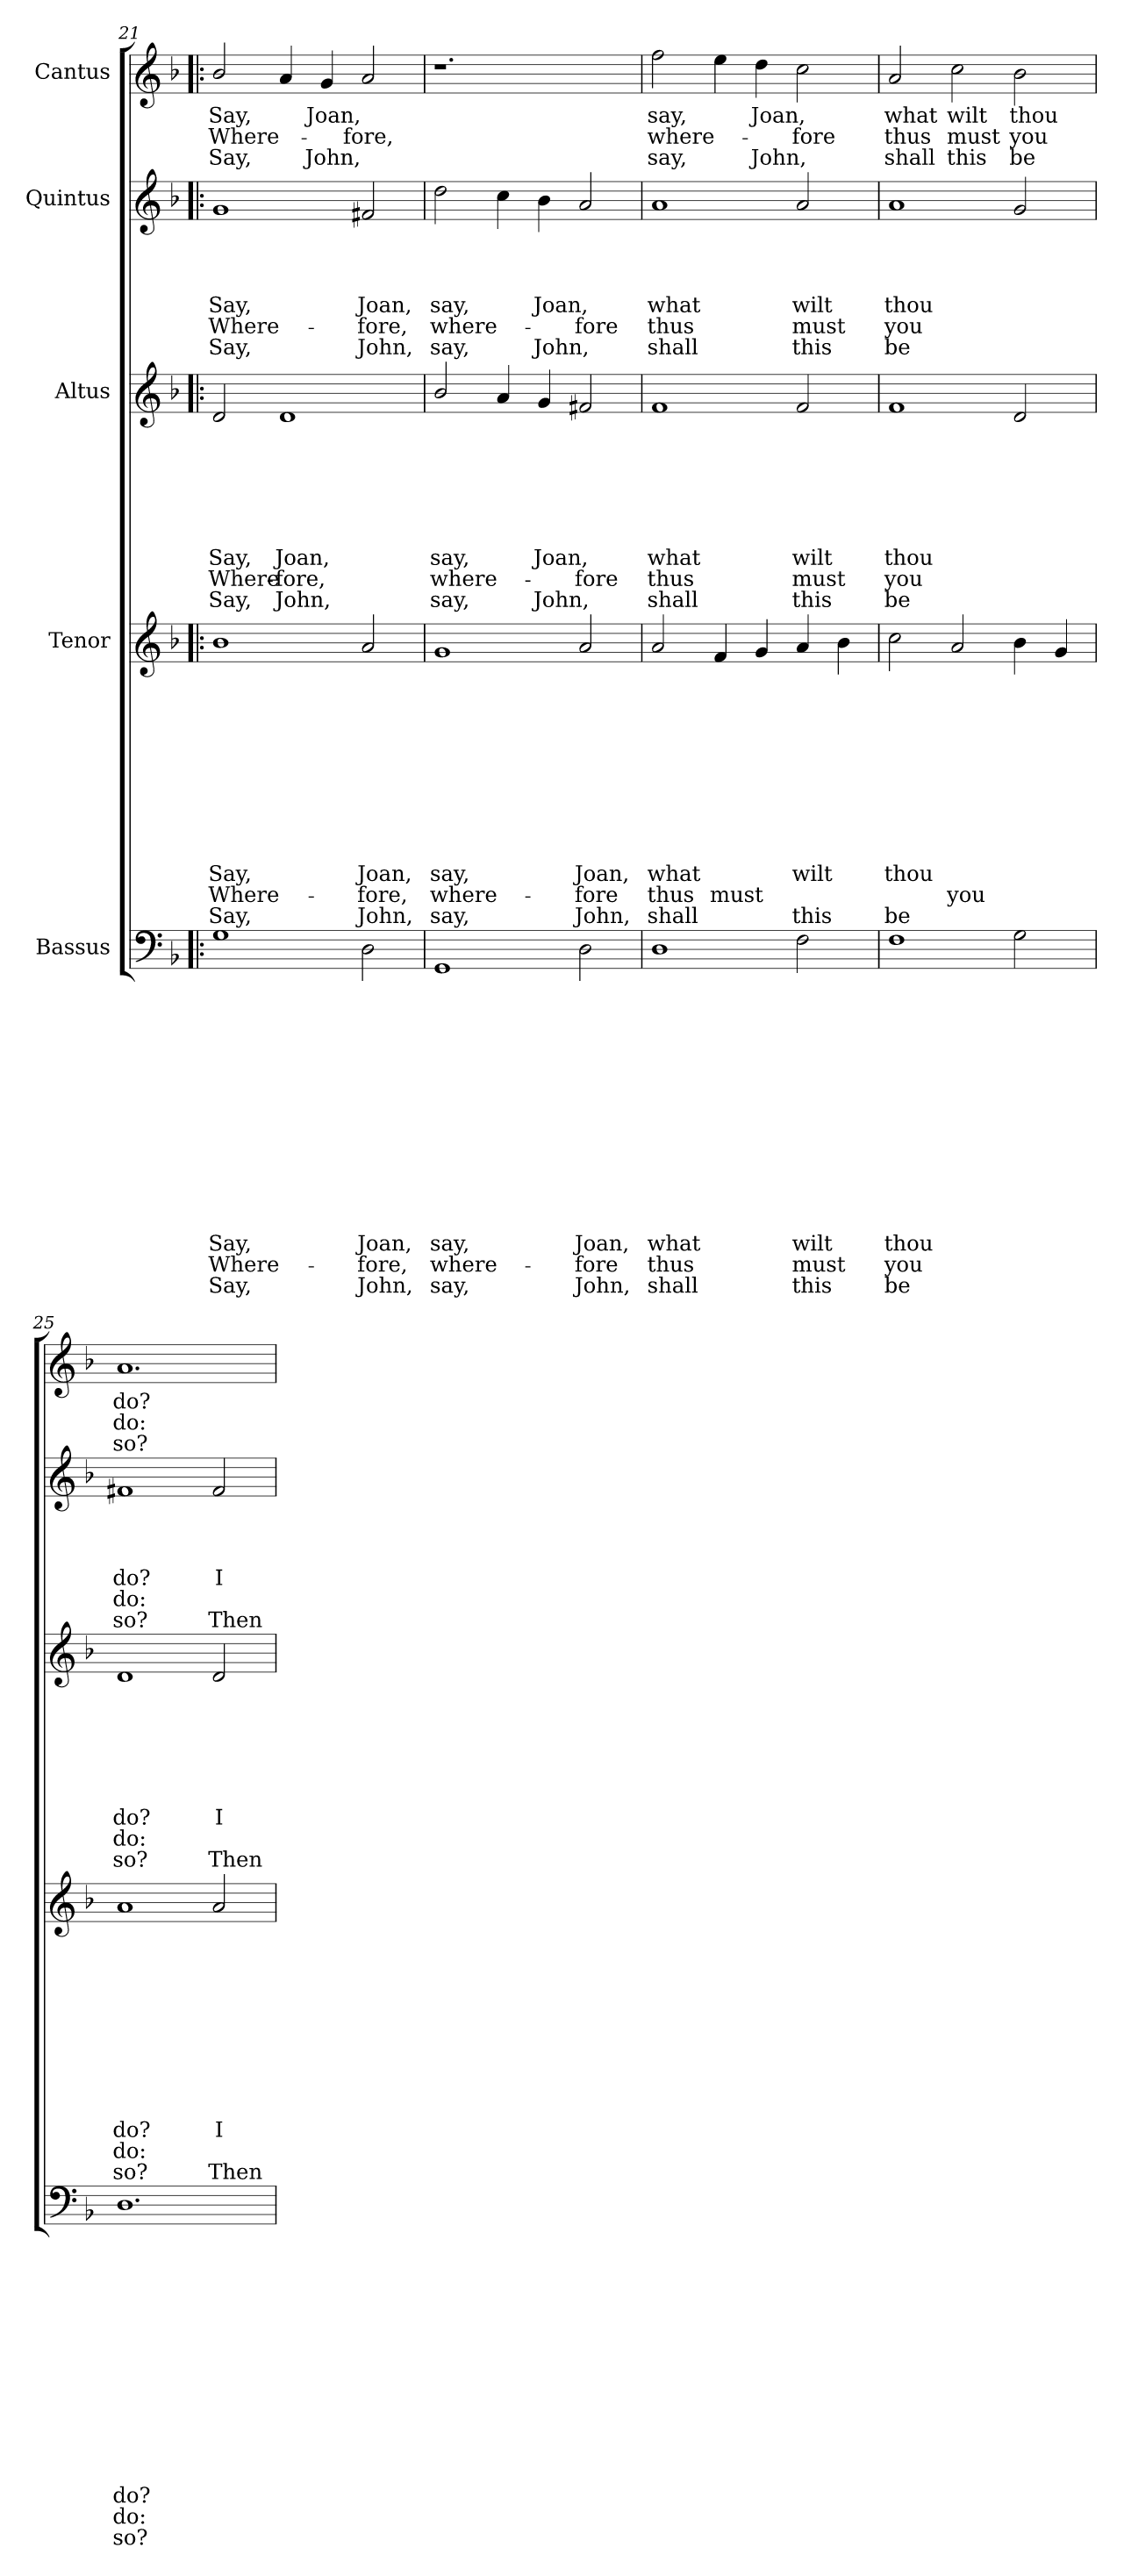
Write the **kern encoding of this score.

**kern	**text	**text	**text	**text	**text	**text	**text	**text	**text	**text	**text	**text	**text	**text	**text	**kern	**text	**text	**text	**text	**text	**text	**text	**text	**text	**text	**text	**text	**kern	**text	**text	**text	**text	**text	**text	**text	**text	**text	**kern	**text	**text	**text	**text	**text	**text	**kern	**text	**text	**text
*part5	*part5	*part5	*part5	*part5	*part5	*part5	*part5	*part5	*part5	*part5	*part5	*part5	*part5	*part5	*part5	*part4	*part4	*part4	*part4	*part4	*part4	*part4	*part4	*part4	*part4	*part4	*part4	*part4	*part3	*part3	*part3	*part3	*part3	*part3	*part3	*part3	*part3	*part3	*part2	*part2	*part2	*part2	*part2	*part2	*part2	*part1	*part1	*part1	*part1
*staff5	*staff5	*staff5	*staff5	*staff5	*staff5	*staff5	*staff5	*staff5	*staff5	*staff5	*staff5	*staff5	*staff5	*staff5	*staff5	*staff4	*staff4	*staff4	*staff4	*staff4	*staff4	*staff4	*staff4	*staff4	*staff4	*staff4	*staff4	*staff4	*staff3	*staff3	*staff3	*staff3	*staff3	*staff3	*staff3	*staff3	*staff3	*staff3	*staff2	*staff2	*staff2	*staff2	*staff2	*staff2	*staff2	*staff1	*staff1	*staff1	*staff1
*I"Bassus	*	*	*	*	*	*	*	*	*	*	*	*	*	*	*	*I"Tenor	*	*	*	*	*	*	*	*	*	*	*	*	*I"Altus	*	*	*	*	*	*	*	*	*	*I"Quintus	*	*	*	*	*	*	*I"Cantus	*	*	*
!!LO:PB:g=z
*clefF4	*	*	*	*	*	*	*	*	*	*	*	*	*	*	*	*clefG2	*	*	*	*	*	*	*	*	*	*	*	*	*clefG2	*	*	*	*	*	*	*	*	*	*clefG2	*	*	*	*	*	*	*clefG2	*	*	*
*k[b-]	*	*	*	*	*	*	*	*	*	*	*	*	*	*	*	*k[b-]	*	*	*	*	*	*	*	*	*	*	*	*	*k[b-]	*	*	*	*	*	*	*	*	*	*k[b-]	*	*	*	*	*	*	*k[b-]	*	*	*
*F:	*	*	*	*	*	*	*	*	*	*	*	*	*	*	*	*F:	*	*	*	*	*	*	*	*	*	*	*	*	*F:	*	*	*	*	*	*	*	*	*	*F:	*	*	*	*	*	*	*F:	*	*	*
=21!|:	=21!|:	=21!|:	=21!|:	=21!|:	=21!|:	=21!|:	=21!|:	=21!|:	=21!|:	=21!|:	=21!|:	=21!|:	=21!|:	=21!|:	=21!|:	=21!|:	=21!|:	=21!|:	=21!|:	=21!|:	=21!|:	=21!|:	=21!|:	=21!|:	=21!|:	=21!|:	=21!|:	=21!|:	=21!|:	=21!|:	=21!|:	=21!|:	=21!|:	=21!|:	=21!|:	=21!|:	=21!|:	=21!|:	=21!|:	=21!|:	=21!|:	=21!|:	=21!|:	=21!|:	=21!|:	=21!|:	=21!|:	=21!|:	=21!|:
!	!	!	!	!	!	!	!	!	!	!	!	!	!LO:LY:b	!LO:LY:b	!LO:LY:b	!	!	!	!	!	!	!	!	!	!	!LO:LY:b	!LO:LY:b	!LO:LY:b	!	!	!	!	!	!	!	!LO:LY:b	!LO:LY:b	!LO:LY:b	!	!	!	!	!LO:LY:b	!LO:LY:b	!LO:LY:b	!	!LO:LY:b	!LO:LY:b	!LO:LY:b
1G	.	.	.	.	.	.	.	.	.	.	.	.	Say,	Where-	Say,	1b-	.	.	.	.	.	.	.	.	.	Say,	Where-	Say,	2d/	.	.	.	.	.	.	Say,	Where-	Say,	1g	.	.	.	Say,	Where-	Say,	2b-/	Say,	Where-	Say,
!	!	!	!	!	!	!	!	!	!	!	!	!	!	!	!	!	!	!	!	!	!	!	!	!	!	!	!	!	!	!	!	!	!	!	!	!LO:LY:b	!LO:LY:b	!LO:LY:b	!	!	!	!	!	!	!	!	!	!	!
.	.	.	.	.	.	.	.	.	.	.	.	.	.	.	.	.	.	.	.	.	.	.	.	.	.	.	.	.	1d	.	.	.	.	.	.	Joan,	-fore,	John,	.	.	.	.	.	.	.	4a/	.	.	.
!	!	!	!	!	!	!	!	!	!	!	!	!	!	!	!	!	!	!	!	!	!	!	!	!	!	!	!	!	!	!	!	!	!	!	!	!	!	!	!	!	!	!	!	!	!	!	!LO:LY:b	!	!LO:LY:b
.	.	.	.	.	.	.	.	.	.	.	.	.	.	.	.	.	.	.	.	.	.	.	.	.	.	.	.	.	.	.	.	.	.	.	.	.	.	.	.	.	.	.	.	.	.	4g/	Joan,	.	John,
!	!	!	!	!	!	!	!	!	!	!	!	!	!LO:LY:b	!LO:LY:b	!LO:LY:b	!	!	!	!	!	!	!	!	!	!	!LO:LY:b	!LO:LY:b	!LO:LY:b	!	!	!	!	!	!	!	!	!	!	!	!	!	!	!LO:LY:b	!LO:LY:b	!LO:LY:b	!	!	!LO:LY:b	!
2D\	.	.	.	.	.	.	.	.	.	.	.	.	Joan,	-fore,	John,	2a/	.	.	.	.	.	.	.	.	.	Joan,	-fore,	John,	.	.	.	.	.	.	.	.	.	.	2f#X/	.	.	.	Joan,	-fore,	John,	2a/	.	-fore,	.
=22	=22	=22	=22	=22	=22	=22	=22	=22	=22	=22	=22	=22	=22	=22	=22	=22	=22	=22	=22	=22	=22	=22	=22	=22	=22	=22	=22	=22	=22	=22	=22	=22	=22	=22	=22	=22	=22	=22	=22	=22	=22	=22	=22	=22	=22	=22	=22	=22	=22
!	!	!	!	!	!	!	!	!	!	!	!	!	!LO:LY:b	!LO:LY:b	!LO:LY:b	!	!	!	!	!	!	!	!	!	!	!LO:LY:b	!LO:LY:b	!LO:LY:b	!	!	!	!	!	!	!	!LO:LY:b	!LO:LY:b	!LO:LY:b	!	!	!	!	!LO:LY:b	!LO:LY:b	!LO:LY:b	!	!	!	!
1GG	.	.	.	.	.	.	.	.	.	.	.	.	say,	where-	say,	1g	.	.	.	.	.	.	.	.	.	say,	where-	say,	2b-/	.	.	.	.	.	.	say,	where-	say,	2dd\	.	.	.	say,	where-	say,	1.r	.	.	.
.	.	.	.	.	.	.	.	.	.	.	.	.	.	.	.	.	.	.	.	.	.	.	.	.	.	.	.	.	4a/	.	.	.	.	.	.	.	.	.	4cc\	.	.	.	.	.	.	.	.	.	.
!	!	!	!	!	!	!	!	!	!	!	!	!	!	!	!	!	!	!	!	!	!	!	!	!	!	!	!	!	!	!	!	!	!	!	!	!LO:LY:b	!	!LO:LY:b	!	!	!	!	!LO:LY:b	!	!LO:LY:b	!	!	!	!
.	.	.	.	.	.	.	.	.	.	.	.	.	.	.	.	.	.	.	.	.	.	.	.	.	.	.	.	.	4g/	.	.	.	.	.	.	Joan,	.	John,	4b-\	.	.	.	Joan,	.	John,	.	.	.	.
!	!	!	!	!	!	!	!	!	!	!	!	!	!LO:LY:b	!LO:LY:b	!LO:LY:b	!	!	!	!	!	!	!	!	!	!	!LO:LY:b	!LO:LY:b	!LO:LY:b	!	!	!	!	!	!	!	!	!LO:LY:b	!	!	!	!	!	!	!LO:LY:b	!	!	!	!	!
2D\	.	.	.	.	.	.	.	.	.	.	.	.	Joan,	-fore	John,	2a/	.	.	.	.	.	.	.	.	.	Joan,	-fore	John,	2f#X/	.	.	.	.	.	.	.	-fore	.	2a/	.	.	.	.	-fore	.	.	.	.	.
=23	=23	=23	=23	=23	=23	=23	=23	=23	=23	=23	=23	=23	=23	=23	=23	=23	=23	=23	=23	=23	=23	=23	=23	=23	=23	=23	=23	=23	=23	=23	=23	=23	=23	=23	=23	=23	=23	=23	=23	=23	=23	=23	=23	=23	=23	=23	=23	=23	=23
!	!	!	!	!	!	!	!	!	!	!	!	!	!LO:LY:b	!LO:LY:b	!LO:LY:b	!	!	!	!	!	!	!	!	!	!	!LO:LY:b	!LO:LY:b	!LO:LY:b	!	!	!	!	!	!	!	!LO:LY:b	!LO:LY:b	!LO:LY:b	!	!	!	!	!LO:LY:b	!LO:LY:b	!LO:LY:b	!	!LO:LY:b	!LO:LY:b	!LO:LY:b
1D	.	.	.	.	.	.	.	.	.	.	.	.	what	thus	shall	2a/	.	.	.	.	.	.	.	.	.	what	thus	shall	1f	.	.	.	.	.	.	what	thus	shall	1a	.	.	.	what	thus	shall	2ff\	say,	where-	say,
!	!	!	!	!	!	!	!	!	!	!	!	!	!	!	!	!	!	!	!	!	!	!	!	!	!	!	!LO:LY:b	!	!	!	!	!	!	!	!	!	!	!	!	!	!	!	!	!	!	!	!	!	!
.	.	.	.	.	.	.	.	.	.	.	.	.	.	.	.	4f/	.	.	.	.	.	.	.	.	.	.	must	.	.	.	.	.	.	.	.	.	.	.	.	.	.	.	.	.	.	4ee\	.	.	.
!	!	!	!	!	!	!	!	!	!	!	!	!	!	!	!	!	!	!	!	!	!	!	!	!	!	!	!	!	!	!	!	!	!	!	!	!	!	!	!	!	!	!	!	!	!	!	!LO:LY:b	!	!LO:LY:b
.	.	.	.	.	.	.	.	.	.	.	.	.	.	.	.	4g/	.	.	.	.	.	.	.	.	.	.	.	.	.	.	.	.	.	.	.	.	.	.	.	.	.	.	.	.	.	4dd\	Joan,	.	John,
!	!	!	!	!	!	!	!	!	!	!	!	!	!LO:LY:b	!LO:LY:b	!LO:LY:b	!	!	!	!	!	!	!	!	!	!	!LO:LY:b	!	!LO:LY:b	!	!	!	!	!	!	!	!LO:LY:b	!LO:LY:b	!LO:LY:b	!	!	!	!	!LO:LY:b	!LO:LY:b	!LO:LY:b	!	!	!LO:LY:b	!
2F\	.	.	.	.	.	.	.	.	.	.	.	.	wilt	must	this	4a/	.	.	.	.	.	.	.	.	.	wilt	.	this	2f/	.	.	.	.	.	.	wilt	must	this	2a/	.	.	.	wilt	must	this	2cc\	.	-fore	.
.	.	.	.	.	.	.	.	.	.	.	.	.	.	.	.	4b-\	.	.	.	.	.	.	.	.	.	.	.	.	.	.	.	.	.	.	.	.	.	.	.	.	.	.	.	.	.	.	.	.	.
=24	=24	=24	=24	=24	=24	=24	=24	=24	=24	=24	=24	=24	=24	=24	=24	=24	=24	=24	=24	=24	=24	=24	=24	=24	=24	=24	=24	=24	=24	=24	=24	=24	=24	=24	=24	=24	=24	=24	=24	=24	=24	=24	=24	=24	=24	=24	=24	=24	=24
!	!	!	!	!	!	!	!	!	!	!	!	!	!LO:LY:b	!LO:LY:b	!LO:LY:b	!	!	!	!	!	!	!	!	!	!	!LO:LY:b	!	!LO:LY:b	!	!	!	!	!	!	!	!LO:LY:b	!LO:LY:b	!LO:LY:b	!	!	!	!	!LO:LY:b	!LO:LY:b	!LO:LY:b	!	!LO:LY:b	!LO:LY:b	!LO:LY:b
1F	.	.	.	.	.	.	.	.	.	.	.	.	thou	you	be	2cc\	.	.	.	.	.	.	.	.	.	thou	.	be	1f	.	.	.	.	.	.	thou	you	be	1a	.	.	.	thou	you	be	2a/	what	thus	shall
!	!	!	!	!	!	!	!	!	!	!	!	!	!	!	!	!	!	!	!	!	!	!	!	!	!	!	!LO:LY:b	!	!	!	!	!	!	!	!	!	!	!	!	!	!	!	!	!	!	!	!LO:LY:b	!LO:LY:b	!LO:LY:b
.	.	.	.	.	.	.	.	.	.	.	.	.	.	.	.	2a/	.	.	.	.	.	.	.	.	.	.	you	.	.	.	.	.	.	.	.	.	.	.	.	.	.	.	.	.	.	2cc\	wilt	must	this
!	!	!	!	!	!	!	!	!	!	!	!	!	!	!	!	!	!	!	!	!	!	!	!	!	!	!	!	!	!	!	!	!	!	!	!	!	!	!	!	!	!	!	!	!	!	!	!LO:LY:b	!LO:LY:b	!LO:LY:b
2G\	.	.	.	.	.	.	.	.	.	.	.	.	.	.	.	4b-\	.	.	.	.	.	.	.	.	.	.	.	.	2d/	.	.	.	.	.	.	.	.	.	2g/	.	.	.	.	.	.	2b-\	thou	you	be
.	.	.	.	.	.	.	.	.	.	.	.	.	.	.	.	4g/	.	.	.	.	.	.	.	.	.	.	.	.	.	.	.	.	.	.	.	.	.	.	.	.	.	.	.	.	.	.	.	.	.
=25	=25	=25	=25	=25	=25	=25	=25	=25	=25	=25	=25	=25	=25	=25	=25	=25	=25	=25	=25	=25	=25	=25	=25	=25	=25	=25	=25	=25	=25	=25	=25	=25	=25	=25	=25	=25	=25	=25	=25	=25	=25	=25	=25	=25	=25	=25	=25	=25	=25
!	!	!	!	!	!	!	!	!	!	!	!	!	!LO:LY:b	!LO:LY:b	!LO:LY:b	!	!	!	!	!	!	!	!	!	!	!LO:LY:b	!LO:LY:b	!LO:LY:b	!	!	!	!	!	!	!	!LO:LY:b	!LO:LY:b	!LO:LY:b	!	!	!	!	!LO:LY:b	!LO:LY:b	!LO:LY:b	!	!LO:LY:b	!LO:LY:b	!LO:LY:b
1.D	.	.	.	.	.	.	.	.	.	.	.	.	do?	do:	so?	1a	.	.	.	.	.	.	.	.	.	do?	do:	so?	1d	.	.	.	.	.	.	do?	do:	so?	1f#X	.	.	.	do?	do:	so?	1.a	do?	do:	so?
!	!	!	!	!	!	!	!	!	!	!	!	!	!	!	!	!	!	!	!	!	!	!	!	!	!	!LO:LY:b	!	!LO:LY:b	!	!	!	!	!	!	!	!LO:LY:b	!	!LO:LY:b	!	!	!	!	!LO:LY:b	!	!LO:LY:b	!	!	!	!
.	.	.	.	.	.	.	.	.	.	.	.	.	.	.	.	2a/	.	.	.	.	.	.	.	.	.	I	.	Then	2d/	.	.	.	.	.	.	I	.	Then	2f#/	.	.	.	I	.	Then	.	.	.	.
=	=	=	=	=	=	=	=	=	=	=	=	=	=	=	=	=	=	=	=	=	=	=	=	=	=	=	=	=	=	=	=	=	=	=	=	=	=	=	=	=	=	=	=	=	=	=	=	=	=
*-	*-	*-	*-	*-	*-	*-	*-	*-	*-	*-	*-	*-	*-	*-	*-	*-	*-	*-	*-	*-	*-	*-	*-	*-	*-	*-	*-	*-	*-	*-	*-	*-	*-	*-	*-	*-	*-	*-	*-	*-	*-	*-	*-	*-	*-	*-	*-	*-	*-
